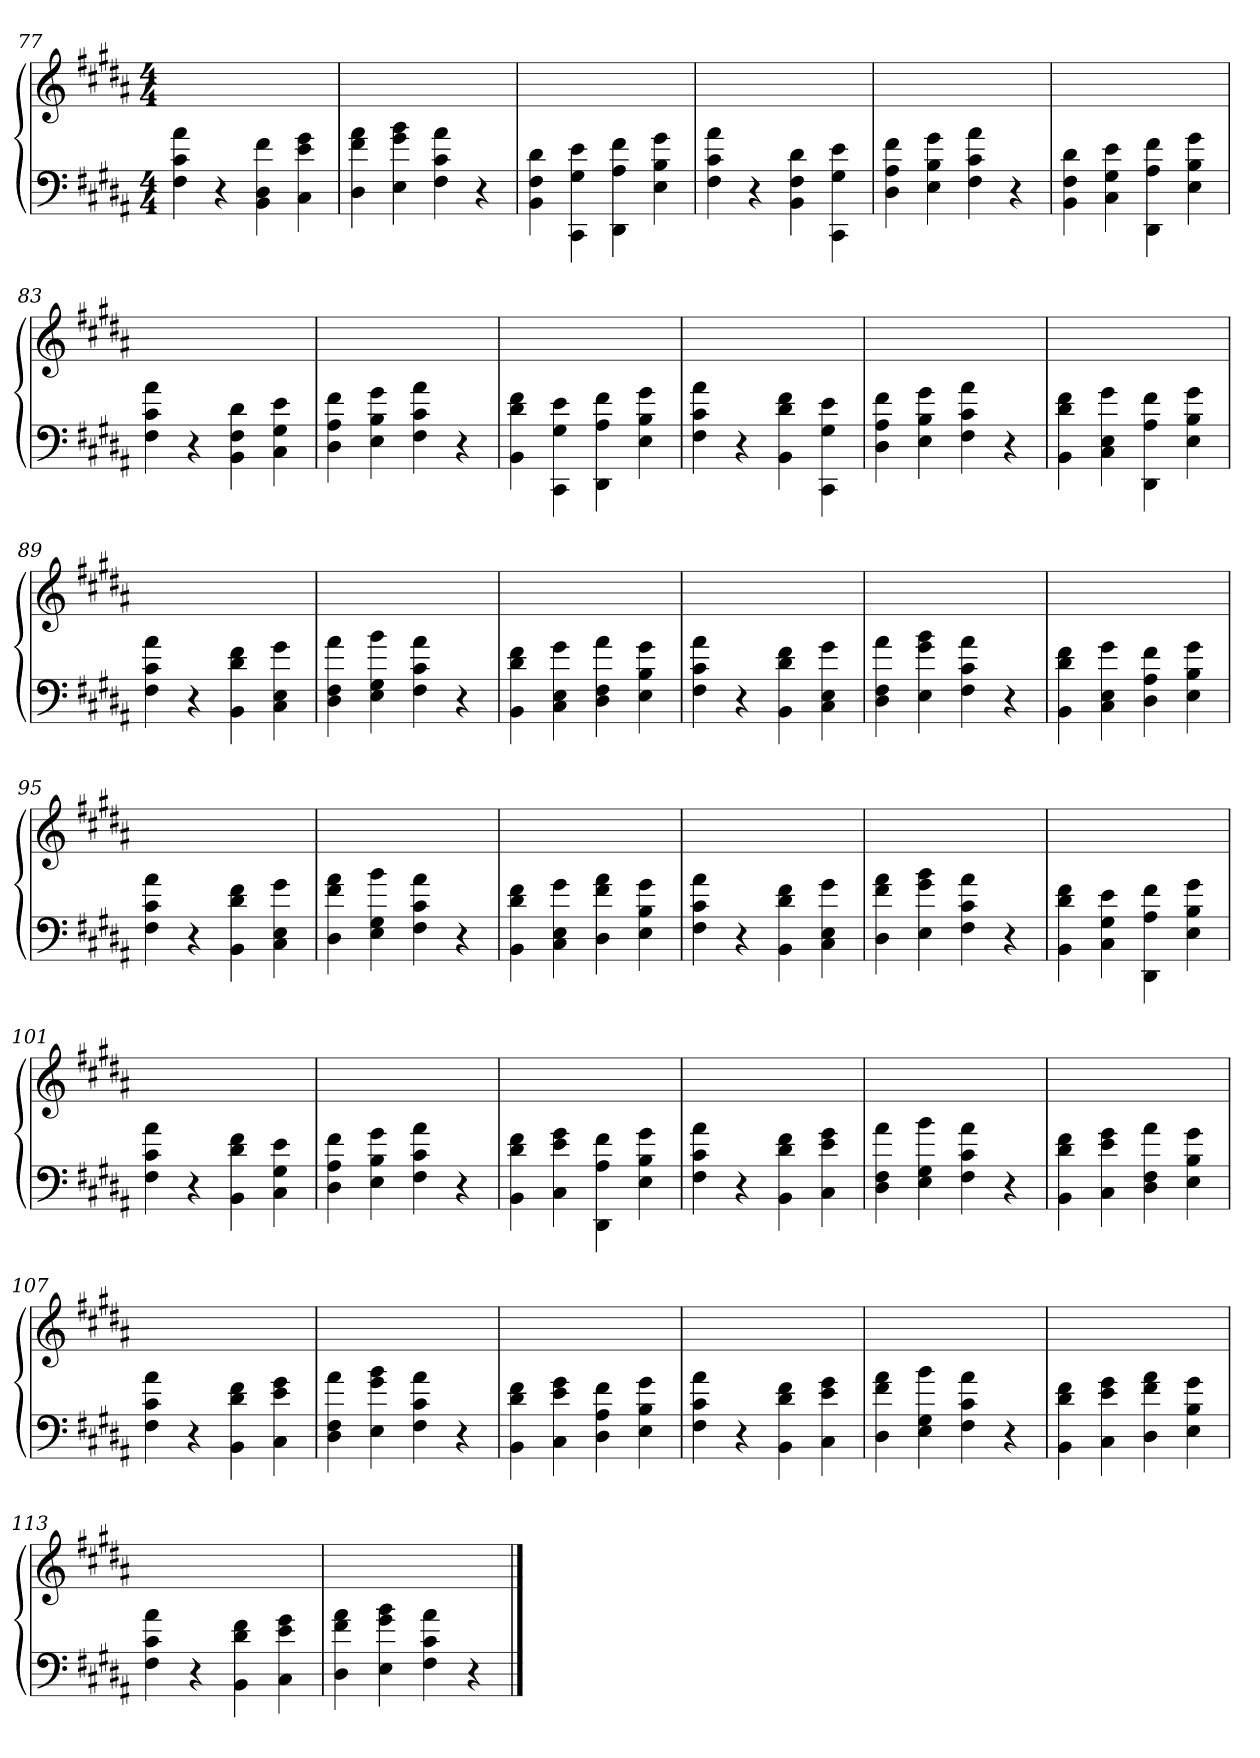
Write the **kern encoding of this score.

**kern	**kern
*part2	*part1
*staff2	*staff1
*clefF4	*clefG2
*k[f#c#g#d#a#]	*k[f#c#g#d#a#]
*B:	*B:
*M4/4	*M4/4
=77	=77
4F# 4c# 4a#	1ryy
4r	.
4BB 4D# 4f#	.
4C# 4e 4g#	.
=78	=78
4D# 4f# 4a#	1ryy
4E 4g# 4b	.
4F# 4c# 4a#	.
4r	.
=79	=79
4BB 4F# 4d#	1ryy
4CC# 4G# 4e	.
4DD# 4A# 4f#	.
4E 4B 4g#	.
=80	=80
4F# 4c# 4a#	1ryy
4r	.
4BB 4F# 4d#	.
4CC# 4G# 4e	.
=81	=81
4D# 4A# 4f#	1ryy
4E 4B 4g#	.
4F# 4c# 4a#	.
4r	.
=82	=82
4BB 4F# 4d#	1ryy
4C# 4G# 4e	.
4DD# 4A# 4f#	.
4E 4B 4g#	.
=83	=83
4F# 4c# 4a#	1ryy
4r	.
4BB 4F# 4d#	.
4C# 4G# 4e	.
=84	=84
4D# 4A# 4f#	1ryy
4E 4B 4g#	.
4F# 4c# 4a#	.
4r	.
=85	=85
4BB 4d# 4f#	1ryy
4CC# 4G# 4e	.
4DD# 4A# 4f#	.
4E 4B 4g#	.
=86	=86
4F# 4c# 4a#	1ryy
4r	.
4BB 4d# 4f#	.
4CC# 4G# 4e	.
=87	=87
4D# 4A# 4f#	1ryy
4E 4B 4g#	.
4F# 4c# 4a#	.
4r	.
=88	=88
4BB 4d# 4f#	1ryy
4C# 4E 4g#	.
4DD# 4A# 4f#	.
4E 4B 4g#	.
=89	=89
4F# 4c# 4a#	1ryy
4r	.
4BB 4d# 4f#	.
4C# 4E 4g#	.
=90	=90
4D# 4F# 4a#	1ryy
4E 4G# 4b	.
4F# 4c# 4a#	.
4r	.
=91	=91
4BB 4d# 4f#	1ryy
4C# 4E 4g#	.
4D# 4F# 4a#	.
4E 4B 4g#	.
=92	=92
4F# 4c# 4a#	1ryy
4r	.
4BB 4d# 4f#	.
4C# 4E 4g#	.
=93	=93
4D# 4F# 4a#	1ryy
4E 4g# 4b	.
4F# 4c# 4a#	.
4r	.
=94	=94
4BB 4d# 4f#	1ryy
4C# 4E 4g#	.
4D# 4A# 4f#	.
4E 4B 4g#	.
=95	=95
4F# 4c# 4a#	1ryy
4r	.
4BB 4d# 4f#	.
4C# 4E 4g#	.
=96	=96
4D# 4f# 4a#	1ryy
4E 4G# 4b	.
4F# 4c# 4a#	.
4r	.
=97	=97
4BB 4d# 4f#	1ryy
4C# 4E 4g#	.
4D# 4f# 4a#	.
4E 4B 4g#	.
=98	=98
4F# 4c# 4a#	1ryy
4r	.
4BB 4d# 4f#	.
4C# 4E 4g#	.
=99	=99
4D# 4f# 4a#	1ryy
4E 4g# 4b	.
4F# 4c# 4a#	.
4r	.
=100	=100
4BB 4d# 4f#	1ryy
4C# 4G# 4e	.
4DD# 4A# 4f#	.
4E 4B 4g#	.
=101	=101
4F# 4c# 4a#	1ryy
4r	.
4BB 4d# 4f#	.
4C# 4G# 4e	.
=102	=102
4D# 4A# 4f#	1ryy
4E 4B 4g#	.
4F# 4c# 4a#	.
4r	.
=103	=103
4BB 4d# 4f#	1ryy
4C# 4e 4g#	.
4DD# 4A# 4f#	.
4E 4B 4g#	.
=104	=104
4F# 4c# 4a#	1ryy
4r	.
4BB 4d# 4f#	.
4C# 4e 4g#	.
=105	=105
4D# 4F# 4a#	1ryy
4E 4G# 4b	.
4F# 4c# 4a#	.
4r	.
=106	=106
4BB 4d# 4f#	1ryy
4C# 4e 4g#	.
4D# 4F# 4a#	.
4E 4B 4g#	.
=107	=107
4F# 4c# 4a#	1ryy
4r	.
4BB 4d# 4f#	.
4C# 4e 4g#	.
=108	=108
4D# 4F# 4a#	1ryy
4E 4g# 4b	.
4F# 4c# 4a#	.
4r	.
=109	=109
4BB 4d# 4f#	1ryy
4C# 4e 4g#	.
4D# 4A# 4f#	.
4E 4B 4g#	.
=110	=110
4F# 4c# 4a#	1ryy
4r	.
4BB 4d# 4f#	.
4C# 4e 4g#	.
=111	=111
4D# 4f# 4a#	1ryy
4E 4G# 4b	.
4F# 4c# 4a#	.
4r	.
=112	=112
4BB 4d# 4f#	1ryy
4C# 4e 4g#	.
4D# 4f# 4a#	.
4E 4B 4g#	.
=113	=113
4F# 4c# 4a#	1ryy
4r	.
4BB 4d# 4f#	.
4C# 4e 4g#	.
=114	=114
4D# 4f# 4a#	1ryy
4E 4g# 4b	.
4F# 4c# 4a#	.
4r	.
==	==
*-	*-
